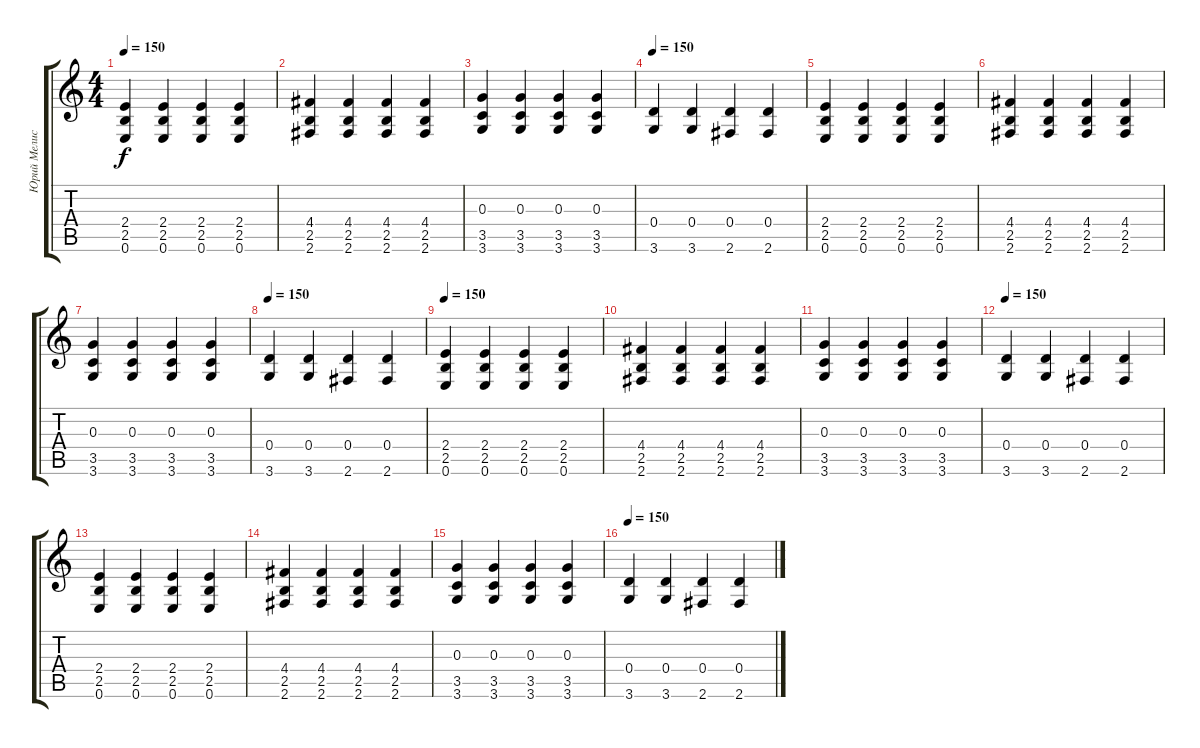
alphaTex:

\track ("Юрий Мелисов" "Юрий Мелис") {instrument overdrivenguitar}
\staff {score tabs}
\tuning (E4 B3 G3 D3 A2 E2) {hide}
\ts (4 4)
\tempo 150
\clef g2
\ks c
(2.4 2.5 0.6).4{dy f} (2.4 2.5 0.6).4 (2.4 2.5 0.6).4 (2.4 2.5 0.6).4 |
(4.4 2.5 2.6).4 (4.4 2.5 2.6).4 (4.4 2.5 2.6).4 (4.4 2.5 2.6).4 |
(0.3 3.5 3.6).4 (0.3 3.5 3.6).4 (0.3 3.5 3.6).4 (0.3 3.5 3.6).4 |
\tempo 150
(0.4 3.6).4 (0.4 3.6).4 (0.4 2.6).4 (0.4 2.6).4 |
(2.4 2.5 0.6).4 (2.4 2.5 0.6).4 (2.4 2.5 0.6).4 (2.4 2.5 0.6).4 |
(4.4 2.5 2.6).4 (4.4 2.5 2.6).4 (4.4 2.5 2.6).4 (4.4 2.5 2.6).4 |
(0.3 3.5 3.6).4 (0.3 3.5 3.6).4 (0.3 3.5 3.6).4 (0.3 3.5 3.6).4 |
\tempo 150
(0.4 3.6).4 (0.4 3.6).4 (0.4 2.6).4 (0.4 2.6).4 |
\tempo 150
(2.4 2.5 0.6).4 (2.4 2.5 0.6).4 (2.4 2.5 0.6).4 (2.4 2.5 0.6).4 |
(4.4 2.5 2.6).4 (4.4 2.5 2.6).4 (4.4 2.5 2.6).4 (4.4 2.5 2.6).4 |
(0.3 3.5 3.6).4 (0.3 3.5 3.6).4 (0.3 3.5 3.6).4 (0.3 3.5 3.6).4 |
\tempo 150
(0.4 3.6).4 (0.4 3.6).4 (0.4 2.6).4 (0.4 2.6).4 |
(2.4 2.5 0.6).4 (2.4 2.5 0.6).4 (2.4 2.5 0.6).4 (2.4 2.5 0.6).4 |
(4.4 2.5 2.6).4 (4.4 2.5 2.6).4 (4.4 2.5 2.6).4 (4.4 2.5 2.6).4 |
(0.3 3.5 3.6).4 (0.3 3.5 3.6).4 (0.3 3.5 3.6).4 (0.3 3.5 3.6).4 |
\tempo 150
(0.4 3.6).4 (0.4 3.6).4 (0.4 2.6).4 (0.4 2.6).4
